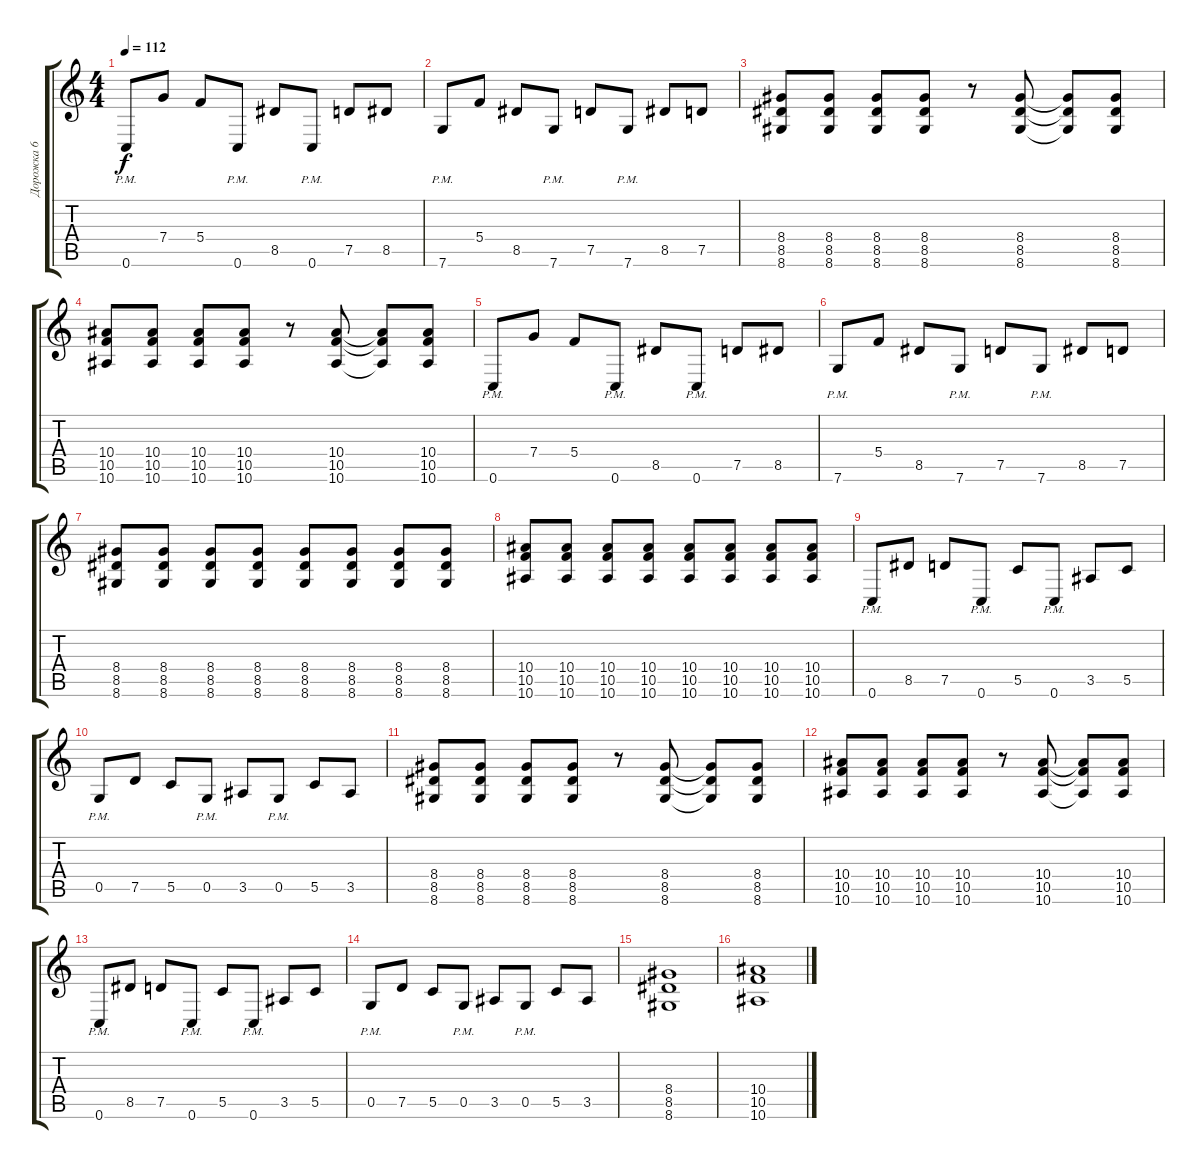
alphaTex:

\track ("Дорожка 6" "Дорожка 6") {instrument overdrivenguitar}
\staff {score tabs}
\tuning (D4 A3 F3 C3 G2 C2) {hide}
\ts (4 4)
\tempo 112
\clef g2
\ks c
0.6{pm}.8{dy f} 7.4.8 5.4.8 0.6{pm}.8 8.5.8 0.6{pm}.8 7.5.8 8.5.8 |
7.6{pm}.8 5.4.8 8.5.8 7.6{pm}.8 7.5.8 7.6{pm}.8 8.5.8 7.5.8 |
(8.4 8.5 8.6).8 (8.4 8.5 8.6).8 (8.4 8.5 8.6).8 (8.4 8.5 8.6).8 r.8 (8.4 8.5 8.6).8 (8.4{t} 8.5{t} 8.6{t}).8 (8.4 8.5 8.6).8 |
(10.4 10.5 10.6).8 (10.4 10.5 10.6).8 (10.4 10.5 10.6).8 (10.4 10.5 10.6).8 r.8 (10.4 10.5 10.6).8 (10.4{t} 10.5{t} 10.6{t}).8 (10.4 10.5 10.6).8 |
0.6{pm}.8 7.4.8 5.4.8 0.6{pm}.8 8.5.8 0.6{pm}.8 7.5.8 8.5.8 |
7.6{pm}.8 5.4.8 8.5.8 7.6{pm}.8 7.5.8 7.6{pm}.8 8.5.8 7.5.8 |
(8.4 8.5 8.6).8 (8.4 8.5 8.6).8 (8.4 8.5 8.6).8 (8.4 8.5 8.6).8 (8.4 8.5 8.6).8 (8.4 8.5 8.6).8 (8.4 8.5 8.6).8 (8.4 8.5 8.6).8 |
(10.4 10.5 10.6).8 (10.4 10.5 10.6).8 (10.4 10.5 10.6).8 (10.4 10.5 10.6).8 (10.4 10.5 10.6).8 (10.4 10.5 10.6).8 (10.4 10.5 10.6).8 (10.4 10.5 10.6).8 |
0.6{pm}.8 8.5.8 7.5.8 0.6{pm}.8 5.5.8 0.6{pm}.8 3.5.8 5.5.8 |
0.5{pm}.8 7.5.8 5.5.8 0.5{pm}.8 3.5.8 0.5{pm}.8 5.5.8 3.5.8 |
(8.4 8.5 8.6).8 (8.4 8.5 8.6).8 (8.4 8.5 8.6).8 (8.4 8.5 8.6).8 r.8 (8.4 8.5 8.6).8 (8.4{t} 8.5{t} 8.6{t}).8 (8.4 8.5 8.6).8 |
(10.4 10.5 10.6).8 (10.4 10.5 10.6).8 (10.4 10.5 10.6).8 (10.4 10.5 10.6).8 r.8 (10.4 10.5 10.6).8 (10.4{t} 10.5{t} 10.6{t}).8 (10.4 10.5 10.6).8 |
0.6{pm}.8 8.5.8 7.5.8 0.6{pm}.8 5.5.8 0.6{pm}.8 3.5.8 5.5.8 |
0.5{pm}.8 7.5.8 5.5.8 0.5{pm}.8 3.5.8 0.5{pm}.8 5.5.8 3.5.8 |
(8.4 8.5 8.6).1 |
(10.4 10.5 10.6).1
